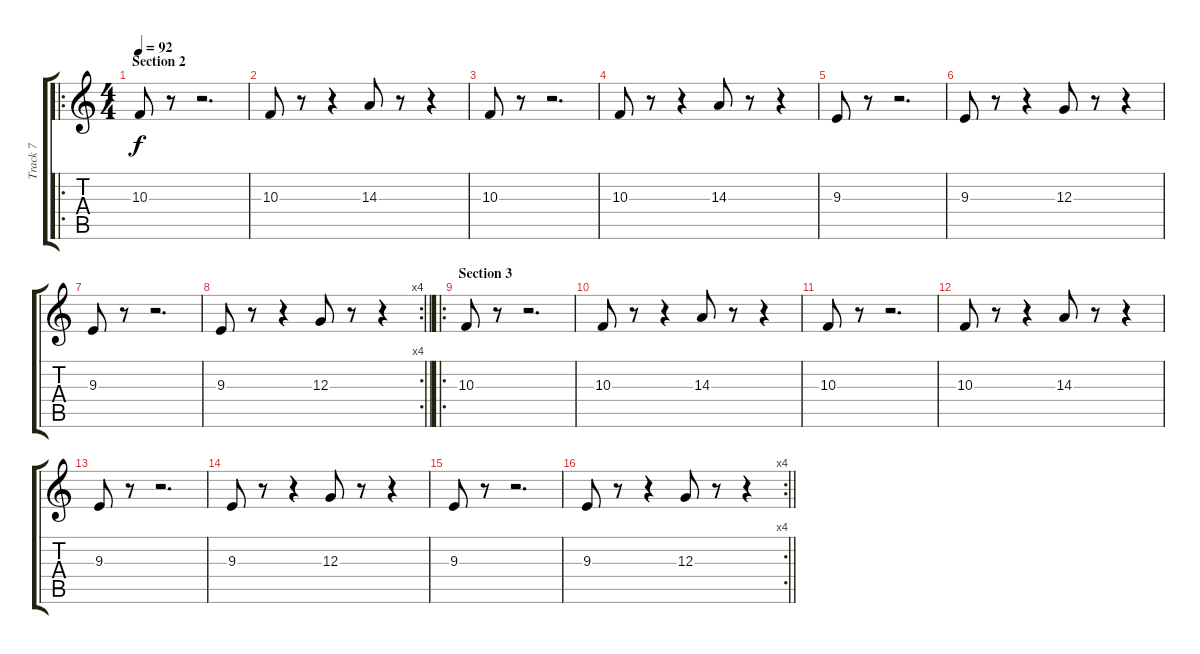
\track ("Track 7" "Track 7") {instrument fx7echoes}
\staff {score tabs}
\tuning (E4 B3 G3 D3 A2 E2) {hide}
\ro
\ts (4 4)
\section ("" "Section 2")
\tempo 92
\clef g2
\ks c
10.3.8{dy f} r.8 r.2{d} |
10.3.8 r.8 r.4 14.3.8 r.8 r.4 |
10.3.8 r.8 r.2{d} |
10.3.8 r.8 r.4 14.3.8 r.8 r.4 |
9.3.8 r.8 r.2{d} |
9.3.8 r.8 r.4 12.3.8 r.8 r.4 |
9.3.8 r.8 r.2{d} |
\rc 4
\barLineRight lightlight
9.3.8 r.8 r.4 12.3.8 r.8 r.4 |
\ro
\section ("" "Section 3")
10.3.8 r.8 r.2{d} |
10.3.8 r.8 r.4 14.3.8 r.8 r.4 |
10.3.8 r.8 r.2{d} |
10.3.8 r.8 r.4 14.3.8 r.8 r.4 |
9.3.8 r.8 r.2{d} |
9.3.8 r.8 r.4 12.3.8 r.8 r.4 |
9.3.8 r.8 r.2{d} |
\rc 4
\barLineRight lightlight
9.3.8 r.8 r.4 12.3.8 r.8 r.4
